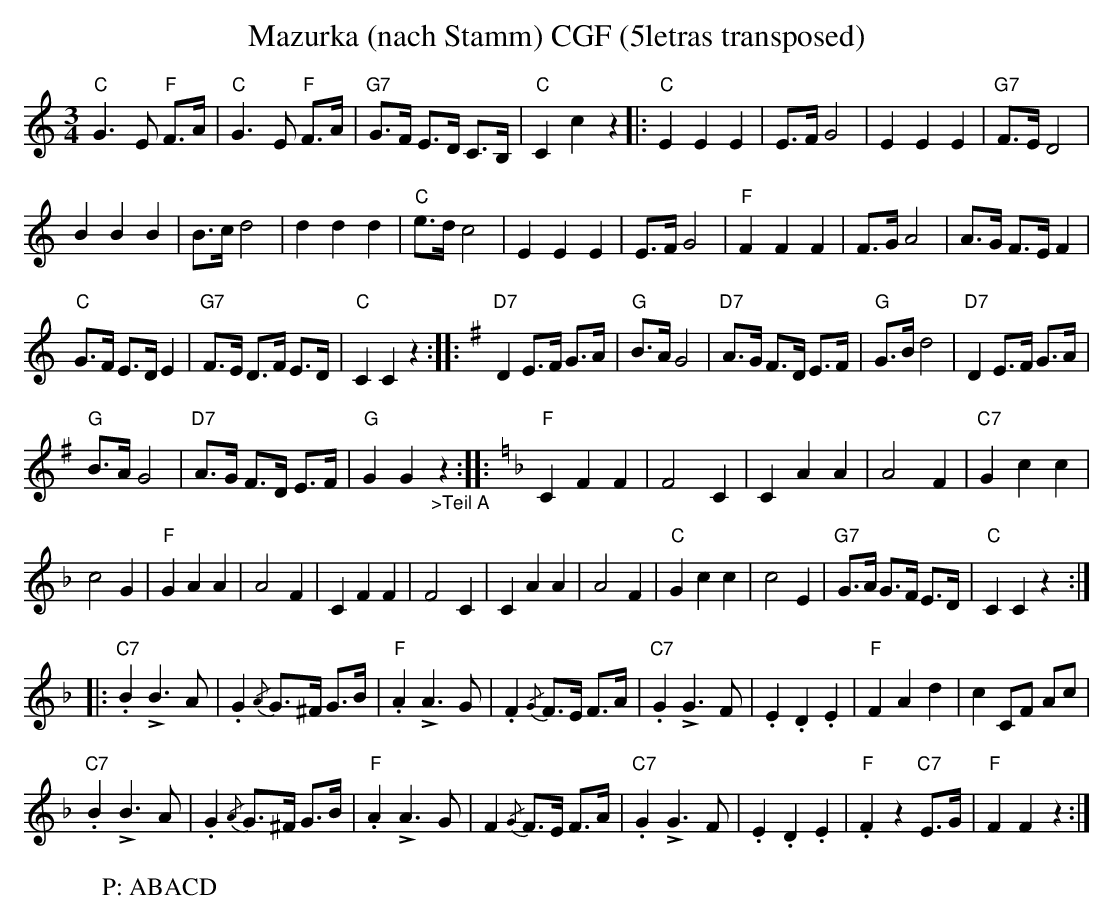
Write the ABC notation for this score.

X:1
T:Mazurka (nach Stamm) CGF (5letras transposed)
M:3/4
L:1/8
K:C transpose=3 %%MIDI gchordon
"C"G3E "F"F>A | "C"G3E "F"F>A | "G7"G>F E>D C>B, | "C"C2c2z2 |: "C"E2E2E2 | E>FG4 | E2E2E2 | "G7"F>ED4 |
B2B2B2 | B>cd4 | d2d2d2 | "C"e>dc4 | E2E2E2 | E>FG4 | "F"F2F2F2 | F>GA4 | A>G F>EF2 |
"C"G>F E>DE2 | "G7"F>E D>F E>D | "C"C2C2z2 :: [K:Gmaj] "D7"D2 E>F G>A | "G"B>AG4 | "D7"A>G F>D E>F | "G"G>Bd4 | "D7"D2E>F G>A |
"G"B>AG4 | "D7"A>G F>D E>F | "G"G2G2"_>Teil A"z2 :: [K:Fmaj] "F"C2F2F2 | F4C2 | C2A2A2 | A4F2 | "C7"G2c2c2 |
c4G2 | "F"G2A2A2 | A4F2 | C2F2F2 | F4C2 | C2A2A2 | A4F2 | "C"G2c2c2 | c4E2 | "G7"G>A G>F E>D | "C"C2C2z2 ::
"C7".B2!>!B3A | .G2 {/A}G>^F G>B | "F".A2!>!A3G | .F2 {/G}F>E F>A | "C7".G2!>!G3F | .E2.D2.E2 | "F"F2A2d2 | c2 CF Ac |
"C7".B2!>!B3A | .G2 {/A}G>^F G>B | "F".A2!>!A3G | F2 {/G}F>E F>A | "C7".G2!>!G3F | .E2.D2.E2 | "F".F2z2"C7"E>G | "F"F2F2z2 :|
W: P: ABACD
